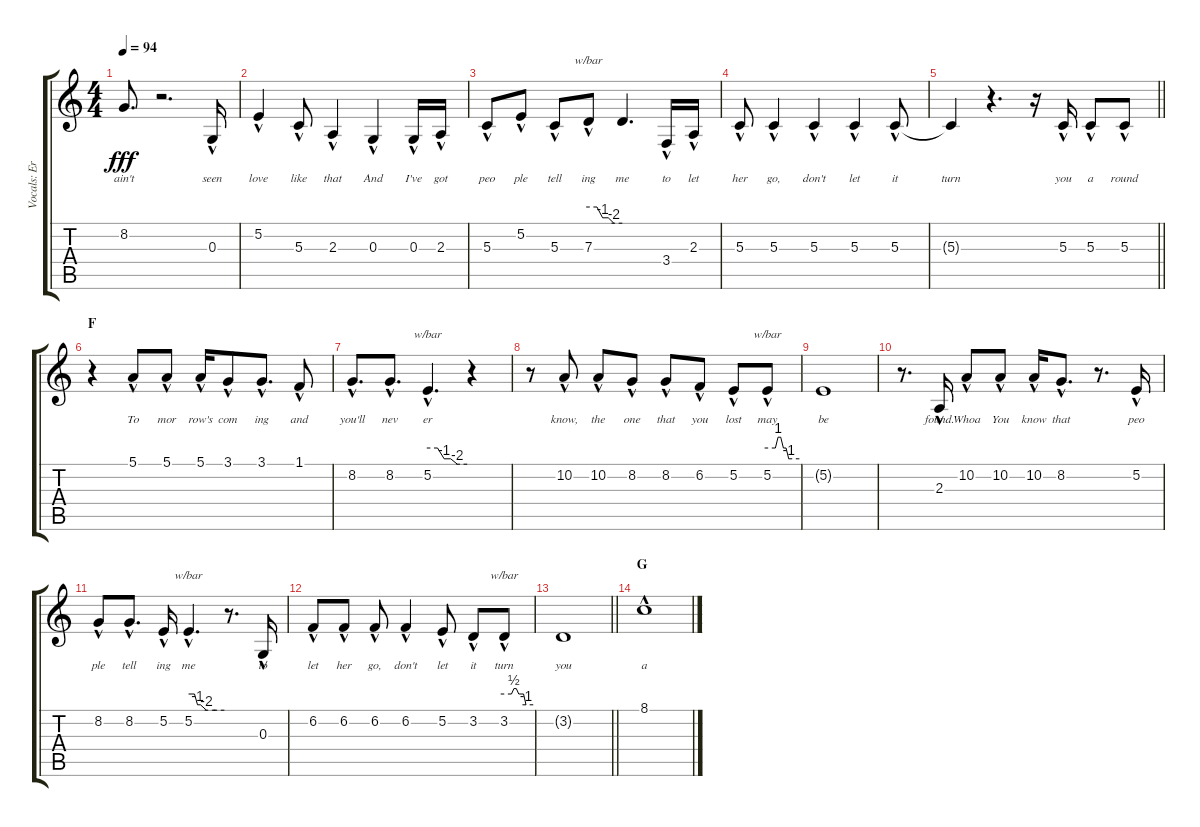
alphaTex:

\track ("Vocals: Eric" "Vocals: Er") {instrument lead2sawtooth}
\staff {score tabs}
\tuning (E4 B3 G3 D3 A2 E2) {hide}
\ts (4 4)
\tempo 94
\clef g2
\ks c
8.2{t}.8{d lyrics (0 "ain't") lyrics (1 "") lyrics (2 "") lyrics (3 "") lyrics (4 "") dy fff} r.2{d} 0.3{hac}.16{lyrics (0 "seen") lyrics (1 "") lyrics (2 "") lyrics (3 "") lyrics (4 "")} |
5.2{hac}.4{lyrics (0 "love") lyrics (1 "") lyrics (2 "") lyrics (3 "") lyrics (4 "")} 5.3{hac}.8{lyrics (0 "like") lyrics (1 "") lyrics (2 "") lyrics (3 "") lyrics (4 "")} 2.3{hac}.4{lyrics (0 "that") lyrics (1 "") lyrics (2 "") lyrics (3 "") lyrics (4 "")} 0.3{hac}.4{lyrics (0 "And") lyrics (1 "") lyrics (2 "") lyrics (3 "") lyrics (4 "")} 0.3{hac}.16{lyrics (0 "I've") lyrics (1 "") lyrics (2 "") lyrics (3 "") lyrics (4 "")} 2.3{hac}.16{lyrics (0 "got") lyrics (1 "") lyrics (2 "") lyrics (3 "") lyrics (4 "")} |
5.3{hac}.8{lyrics (0 "peo") lyrics (1 "") lyrics (2 "") lyrics (3 "") lyrics (4 "")} 5.2{hac}.8{lyrics (0 "ple") lyrics (1 "") lyrics (2 "") lyrics (3 "") lyrics (4 "")} 5.3{hac}.8{lyrics (0 "tell") lyrics (1 "") lyrics (2 "") lyrics (3 "") lyrics (4 "")} 7.3{hac}.8{tbe (custom default 0 0 15 0 25 -4 35 -4 45 -8 60 -8) lyrics (0 "ing") lyrics (1 "") lyrics (2 "") lyrics (3 "") lyrics (4 "")} 7.3{t}.4{d lyrics (0 "me") lyrics (1 "") lyrics (2 "") lyrics (3 "") lyrics (4 "")} 3.4{hac}.16{lyrics (0 "to") lyrics (1 "") lyrics (2 "") lyrics (3 "") lyrics (4 "")} 2.3{hac}.16{lyrics (0 "let") lyrics (1 "") lyrics (2 "") lyrics (3 "") lyrics (4 "")} |
5.3{hac}.8{lyrics (0 "her") lyrics (1 "") lyrics (2 "") lyrics (3 "") lyrics (4 "")} 5.3{hac}.4{lyrics (0 "go,") lyrics (1 "") lyrics (2 "") lyrics (3 "") lyrics (4 "")} 5.3{hac}.4{lyrics (0 "don't") lyrics (1 "") lyrics (2 "") lyrics (3 "") lyrics (4 "")} 5.3{hac}.4{lyrics (0 "let") lyrics (1 "") lyrics (2 "") lyrics (3 "") lyrics (4 "")} 5.3{hac}.8{lyrics (0 "it") lyrics (1 "") lyrics (2 "") lyrics (3 "") lyrics (4 "")} |
\barLineRight lightlight
5.3{t}.4{lyrics (0 "turn") lyrics (1 "") lyrics (2 "") lyrics (3 "") lyrics (4 "")} r.4{d} r.16 5.3{hac}.16{lyrics (0 "you") lyrics (1 "") lyrics (2 "") lyrics (3 "") lyrics (4 "")} 5.3{hac}.8{lyrics (0 "a") lyrics (1 "") lyrics (2 "") lyrics (3 "") lyrics (4 "")} 5.3{hac}.8{lyrics (0 "round") lyrics (1 "") lyrics (2 "") lyrics (3 "") lyrics (4 "")} |
\section ("" "F")
r.4 5.1{hac}.8{lyrics (0 "To") lyrics (1 "") lyrics (2 "") lyrics (3 "") lyrics (4 "")} 5.1{hac}.8{lyrics (0 "mor") lyrics (1 "") lyrics (2 "") lyrics (3 "") lyrics (4 "")} 5.1{hac}.16{lyrics (0 "row's") lyrics (1 "") lyrics (2 "") lyrics (3 "") lyrics (4 "")} 3.1{hac}.8{lyrics (0 "com") lyrics (1 "") lyrics (2 "") lyrics (3 "") lyrics (4 "")} 3.1{hac}.8{d lyrics (0 "ing") lyrics (1 "") lyrics (2 "") lyrics (3 "") lyrics (4 "")} 1.1{hac}.8{lyrics (0 "and") lyrics (1 "") lyrics (2 "") lyrics (3 "") lyrics (4 "")} |
8.2{hac}.8{d lyrics (0 "you'll") lyrics (1 "") lyrics (2 "") lyrics (3 "") lyrics (4 "")} 8.2{hac}.8{d lyrics (0 "nev") lyrics (1 "") lyrics (2 "") lyrics (3 "") lyrics (4 "")} 5.2{hac}.4{d tbe (custom default 0 0 15 0 25 -4 35 -4 45 -8 60 -8) lyrics (0 "er") lyrics (1 "") lyrics (2 "") lyrics (3 "") lyrics (4 "")} r.4 |
r.8 10.2{hac}.8{lyrics (0 "know,") lyrics (1 "") lyrics (2 "") lyrics (3 "") lyrics (4 "")} 10.2{hac}.8{lyrics (0 "the") lyrics (1 "") lyrics (2 "") lyrics (3 "") lyrics (4 "")} 8.2{hac}.8{lyrics (0 "one") lyrics (1 "") lyrics (2 "") lyrics (3 "") lyrics (4 "")} 8.2{hac}.8{lyrics (0 "that") lyrics (1 "") lyrics (2 "") lyrics (3 "") lyrics (4 "")} 6.2{hac}.8{lyrics (0 "you") lyrics (1 "") lyrics (2 "") lyrics (3 "") lyrics (4 "")} 5.2{hac}.8{lyrics (0 "lost") lyrics (1 "") lyrics (2 "") lyrics (3 "") lyrics (4 "")} 5.2{hac}.8{tbe (custom default 0 0 15 0 20 4 25 4 30 0 35 0 40 -4 60 -4) lyrics (0 "may") lyrics (1 "") lyrics (2 "") lyrics (3 "") lyrics (4 "")} |
5.2{t}.1{lyrics (0 "be") lyrics (1 "") lyrics (2 "") lyrics (3 "") lyrics (4 "")} |
r.8{d} 2.3{hac}.16{lyrics (0 "found.") lyrics (1 "") lyrics (2 "") lyrics (3 "") lyrics (4 "")} 10.2{hac}.8{lyrics (0 "Whoa") lyrics (1 "") lyrics (2 "") lyrics (3 "") lyrics (4 "")} 10.2{hac}.8{lyrics (0 "You") lyrics (1 "") lyrics (2 "") lyrics (3 "") lyrics (4 "")} 10.2{hac}.16{lyrics (0 "know") lyrics (1 "") lyrics (2 "") lyrics (3 "") lyrics (4 "")} 8.2{hac}.8{d lyrics (0 "that") lyrics (1 "") lyrics (2 "") lyrics (3 "") lyrics (4 "")} r.8{d} 5.2{hac}.16{lyrics (0 "peo") lyrics (1 "") lyrics (2 "") lyrics (3 "") lyrics (4 "")} |
8.2{hac}.8{lyrics (0 "ple") lyrics (1 "") lyrics (2 "") lyrics (3 "") lyrics (4 "")} 8.2{hac}.8{d lyrics (0 "tell") lyrics (1 "") lyrics (2 "") lyrics (3 "") lyrics (4 "")} 5.2{hac}.16{lyrics (0 "ing") lyrics (1 "") lyrics (2 "") lyrics (3 "") lyrics (4 "")} 5.2{hac}.4{d tbe (custom default 0 0 10 0 15 -4 20 -4 30 -8 45 -8 60 -8) lyrics (0 "me") lyrics (1 "") lyrics (2 "") lyrics (3 "") lyrics (4 "")} r.8{d} 0.3{hac}.16{lyrics (0 "to") lyrics (1 "") lyrics (2 "") lyrics (3 "") lyrics (4 "")} |
6.2{hac}.8{lyrics (0 "let") lyrics (1 "") lyrics (2 "") lyrics (3 "") lyrics (4 "")} 6.2{hac}.8{lyrics (0 "her") lyrics (1 "") lyrics (2 "") lyrics (3 "") lyrics (4 "")} 6.2{hac}.8{lyrics (0 "go,") lyrics (1 "") lyrics (2 "") lyrics (3 "") lyrics (4 "")} 6.2{hac}.4{lyrics (0 "don't") lyrics (1 "") lyrics (2 "") lyrics (3 "") lyrics (4 "")} 5.2{hac}.8{lyrics (0 "let") lyrics (1 "") lyrics (2 "") lyrics (3 "") lyrics (4 "")} 3.2{hac}.8{lyrics (0 "it") lyrics (1 "") lyrics (2 "") lyrics (3 "") lyrics (4 "")} 3.2{hac}.8{tbe (custom default 0 0 15 0 20 2 25 2 30 0 40 0 45 -4 60 -4) lyrics (0 "turn") lyrics (1 "") lyrics (2 "") lyrics (3 "") lyrics (4 "")} |
\barLineRight lightlight
3.2{t}.1{lyrics (0 "you") lyrics (1 "") lyrics (2 "") lyrics (3 "") lyrics (4 "")} |
\section ("" "G")
8.1{hac}.1{lyrics (0 "a") lyrics (1 "") lyrics (2 "") lyrics (3 "") lyrics (4 "")}
